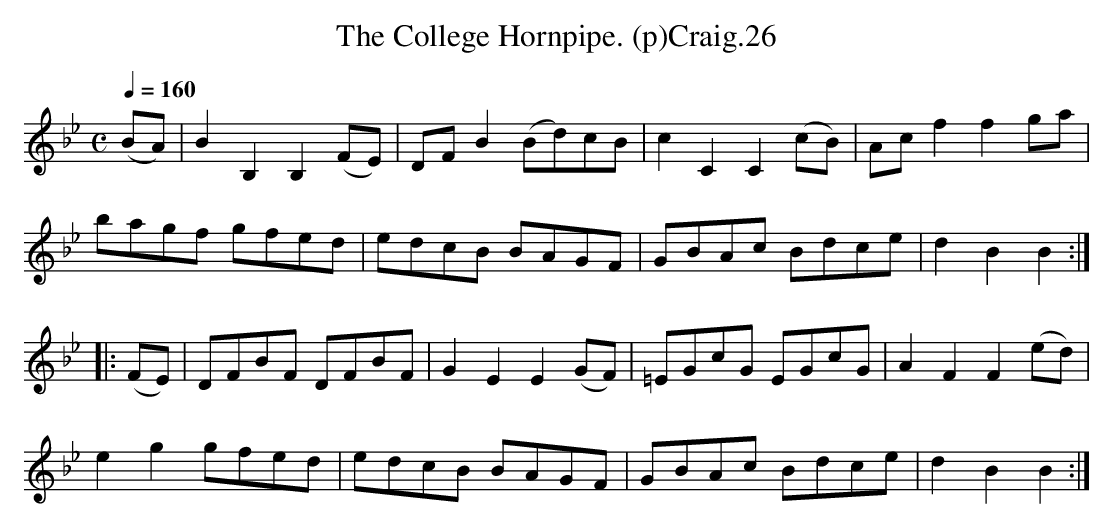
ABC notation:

X:1
T:College Hornpipe. (p)Craig.26, The
M:C
L:1/8
Q:1/4=160
K:Bb
(BA) | B2B,2B,2 (FE) | DF B2 (Bd)cB | c2C2C2 (cB) |Ac f2f2 ga |
bagf gfed | edcB BAGF | GBAc Bdce | d2B2B2 :|
|: (FE) | DFBF DFBF | G2E2E2 (GF) | =EGcG EGcG | A2F2F2 (ed) |
e2g2 gfed | edcB BAGF | GBAc Bdce | d2B2B2 :|
